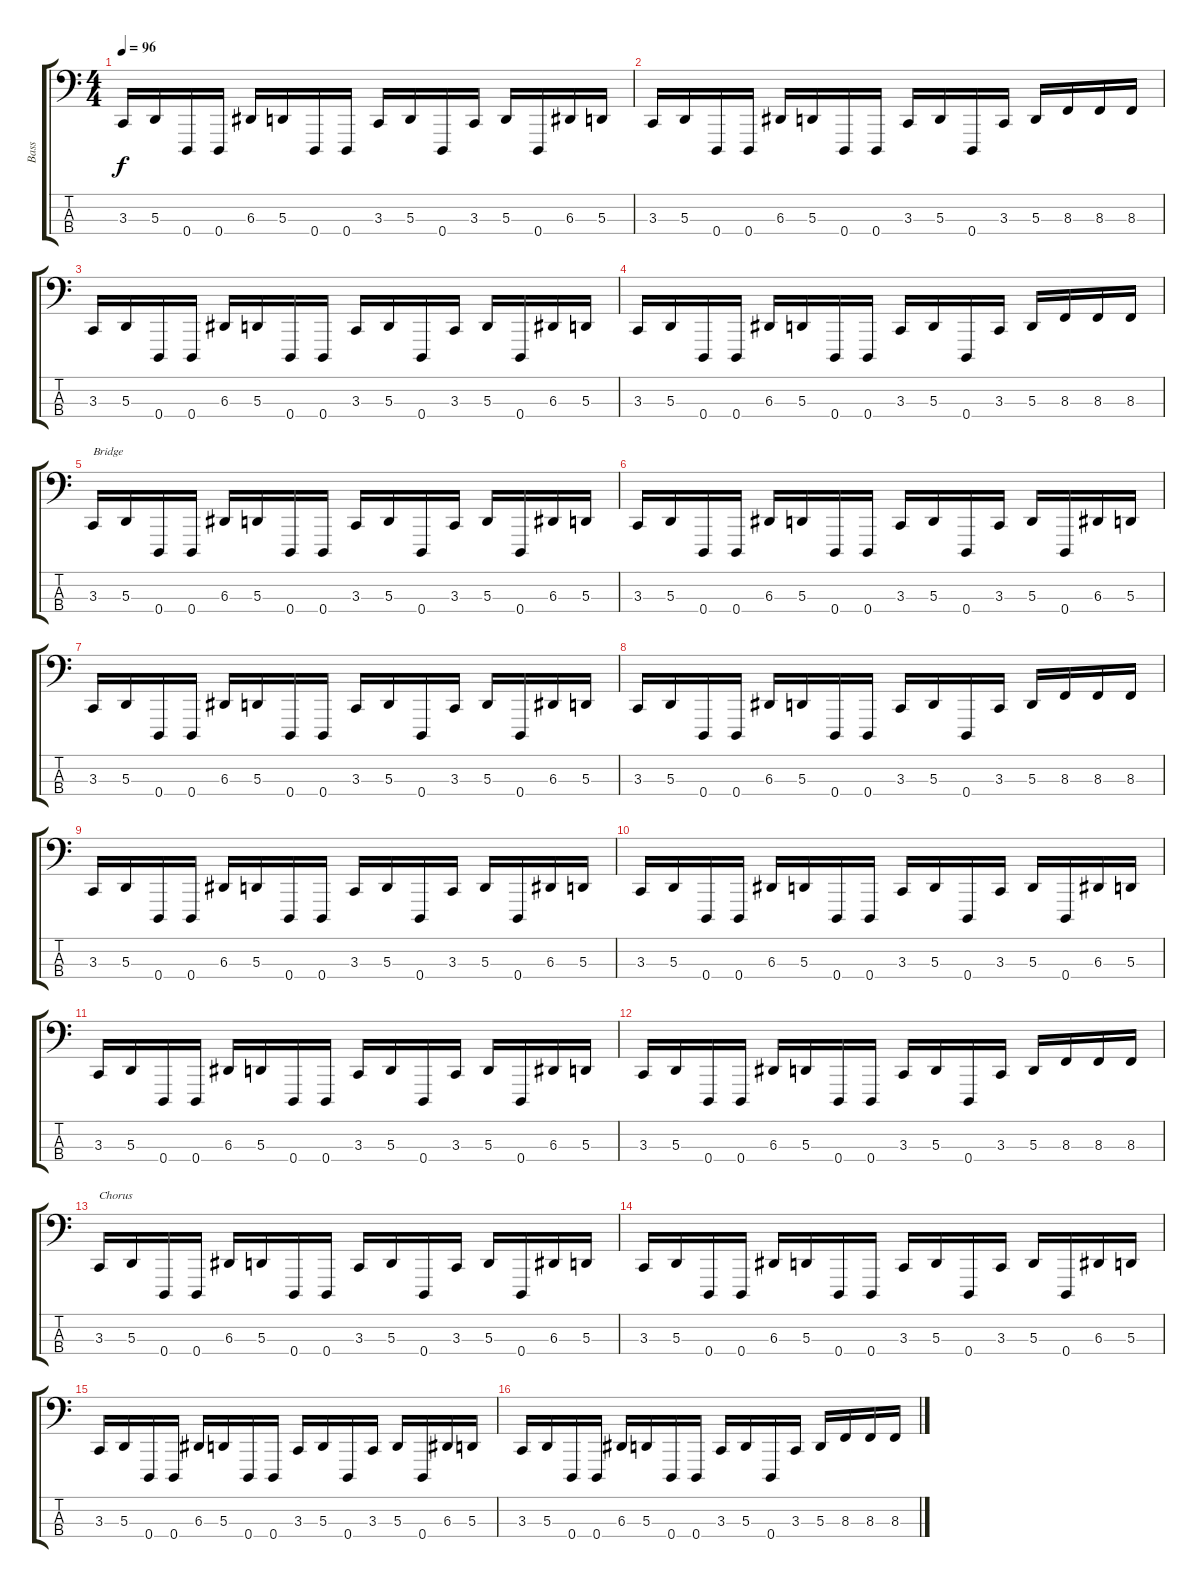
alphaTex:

\track ("Bass" "Bass") {instrument lead8bassandlead}
\staff {score tabs}
\tuning (G2 D2 A1 D1) {hide}
\ts (4 4)
\tempo 96
\clef f4
\ks c
3.3.16{dy f} 5.3.16 0.4.16 0.4.16 6.3.16 5.3.16 0.4.16 0.4.16 3.3.16 5.3.16 0.4.16 3.3.16 5.3.16 0.4.16 6.3.16 5.3.16 |
3.3.16 5.3.16 0.4.16 0.4.16 6.3.16 5.3.16 0.4.16 0.4.16 3.3.16 5.3.16 0.4.16 3.3.16 5.3.16 8.3.16 8.3.16 8.3.16 |
3.3.16 5.3.16 0.4.16 0.4.16 6.3.16 5.3.16 0.4.16 0.4.16 3.3.16 5.3.16 0.4.16 3.3.16 5.3.16 0.4.16 6.3.16 5.3.16 |
3.3.16 5.3.16 0.4.16 0.4.16 6.3.16 5.3.16 0.4.16 0.4.16 3.3.16 5.3.16 0.4.16 3.3.16 5.3.16 8.3.16 8.3.16 8.3.16 |
3.3.16{txt "Bridge"} 5.3.16 0.4.16 0.4.16 6.3.16 5.3.16 0.4.16 0.4.16 3.3.16 5.3.16 0.4.16 3.3.16 5.3.16 0.4.16 6.3.16 5.3.16 |
3.3.16 5.3.16 0.4.16 0.4.16 6.3.16 5.3.16 0.4.16 0.4.16 3.3.16 5.3.16 0.4.16 3.3.16 5.3.16 0.4.16 6.3.16 5.3.16 |
3.3.16 5.3.16 0.4.16 0.4.16 6.3.16 5.3.16 0.4.16 0.4.16 3.3.16 5.3.16 0.4.16 3.3.16 5.3.16 0.4.16 6.3.16 5.3.16 |
3.3.16 5.3.16 0.4.16 0.4.16 6.3.16 5.3.16 0.4.16 0.4.16 3.3.16 5.3.16 0.4.16 3.3.16 5.3.16 8.3.16 8.3.16 8.3.16 |
3.3.16 5.3.16 0.4.16 0.4.16 6.3.16 5.3.16 0.4.16 0.4.16 3.3.16 5.3.16 0.4.16 3.3.16 5.3.16 0.4.16 6.3.16 5.3.16 |
3.3.16 5.3.16 0.4.16 0.4.16 6.3.16 5.3.16 0.4.16 0.4.16 3.3.16 5.3.16 0.4.16 3.3.16 5.3.16 0.4.16 6.3.16 5.3.16 |
3.3.16 5.3.16 0.4.16 0.4.16 6.3.16 5.3.16 0.4.16 0.4.16 3.3.16 5.3.16 0.4.16 3.3.16 5.3.16 0.4.16 6.3.16 5.3.16 |
3.3.16 5.3.16 0.4.16 0.4.16 6.3.16 5.3.16 0.4.16 0.4.16 3.3.16 5.3.16 0.4.16 3.3.16 5.3.16 8.3.16 8.3.16 8.3.16 |
3.3.16{txt "Chorus"} 5.3.16 0.4.16 0.4.16 6.3.16 5.3.16 0.4.16 0.4.16 3.3.16 5.3.16 0.4.16 3.3.16 5.3.16 0.4.16 6.3.16 5.3.16 |
3.3.16 5.3.16 0.4.16 0.4.16 6.3.16 5.3.16 0.4.16 0.4.16 3.3.16 5.3.16 0.4.16 3.3.16 5.3.16 0.4.16 6.3.16 5.3.16 |
3.3.16 5.3.16 0.4.16 0.4.16 6.3.16 5.3.16 0.4.16 0.4.16 3.3.16 5.3.16 0.4.16 3.3.16 5.3.16 0.4.16 6.3.16 5.3.16 |
3.3.16 5.3.16 0.4.16 0.4.16 6.3.16 5.3.16 0.4.16 0.4.16 3.3.16 5.3.16 0.4.16 3.3.16 5.3.16 8.3.16 8.3.16 8.3.16
